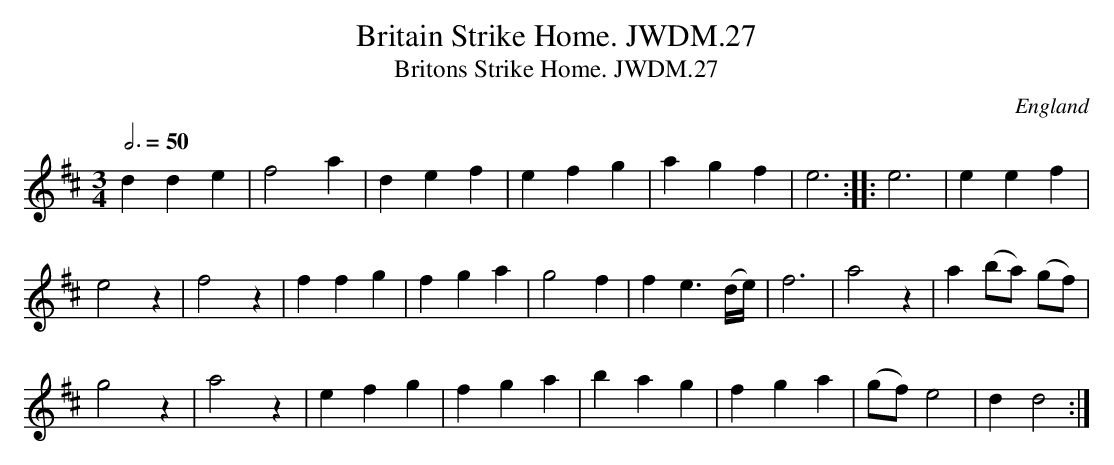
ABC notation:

X:1
T:Britain Strike Home. JWDM.27
T:Britons Strike Home. JWDM.27
M:3/4
L:1/4
Q:3/4=50
O:England
K:D major
dde|f2a|def|efg|agf|e3::e3|eef|!
e2z|f2z|ffg|fga|g2f|fe3/2 (d/4e/4)|f3|\
a2z|a (b/2a/2) (g/2f/2)|!
g2z|a2z|efg|fga|bag|fga|(g/2f/2) e2|dd2:|
